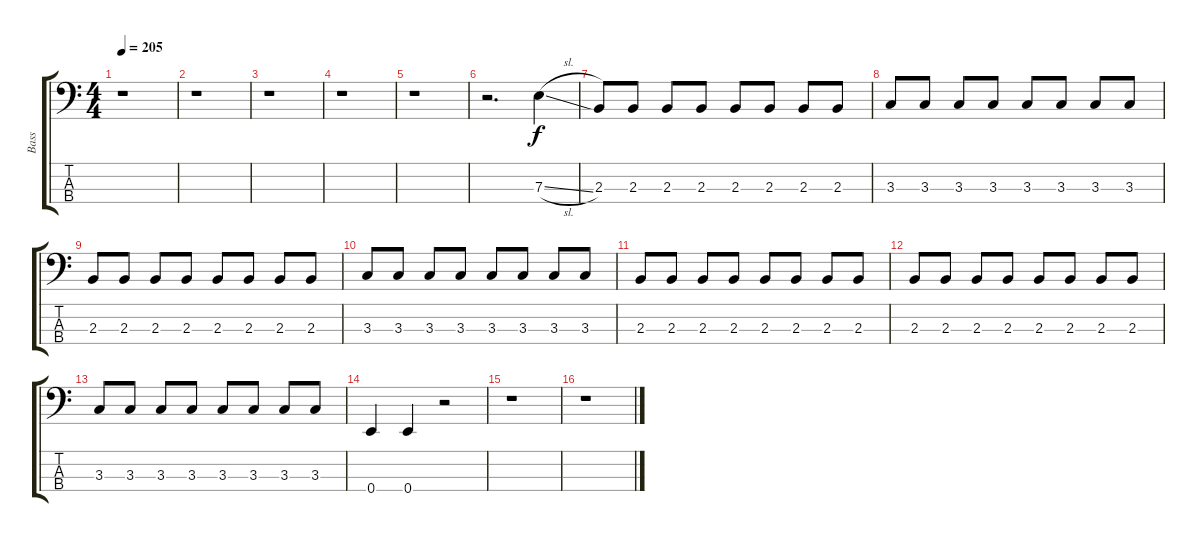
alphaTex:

\track ("Bass" "Bass") {instrument electricbasspick}
\staff {score tabs}
\tuning (G2 D2 A1 E1) {hide}
\ts (4 4)
\tempo 205
\clef f4
\ks c
r.1{dy f} |
r.1 |
r.1 |
r.1 |
r.1 |
r.2{d} 7.3{sl}.4 |
2.3.8 2.3.8 2.3.8 2.3.8 2.3.8 2.3.8 2.3.8 2.3.8 |
3.3.8 3.3.8 3.3.8 3.3.8 3.3.8 3.3.8 3.3.8 3.3.8 |
2.3.8 2.3.8 2.3.8 2.3.8 2.3.8 2.3.8 2.3.8 2.3.8 |
3.3.8 3.3.8 3.3.8 3.3.8 3.3.8 3.3.8 3.3.8 3.3.8 |
2.3.8 2.3.8 2.3.8 2.3.8 2.3.8 2.3.8 2.3.8 2.3.8 |
2.3.8 2.3.8 2.3.8 2.3.8 2.3.8 2.3.8 2.3.8 2.3.8 |
3.3.8 3.3.8 3.3.8 3.3.8 3.3.8 3.3.8 3.3.8 3.3.8 |
0.4.4 0.4.4 r.2 |
r.1 |
r.1
